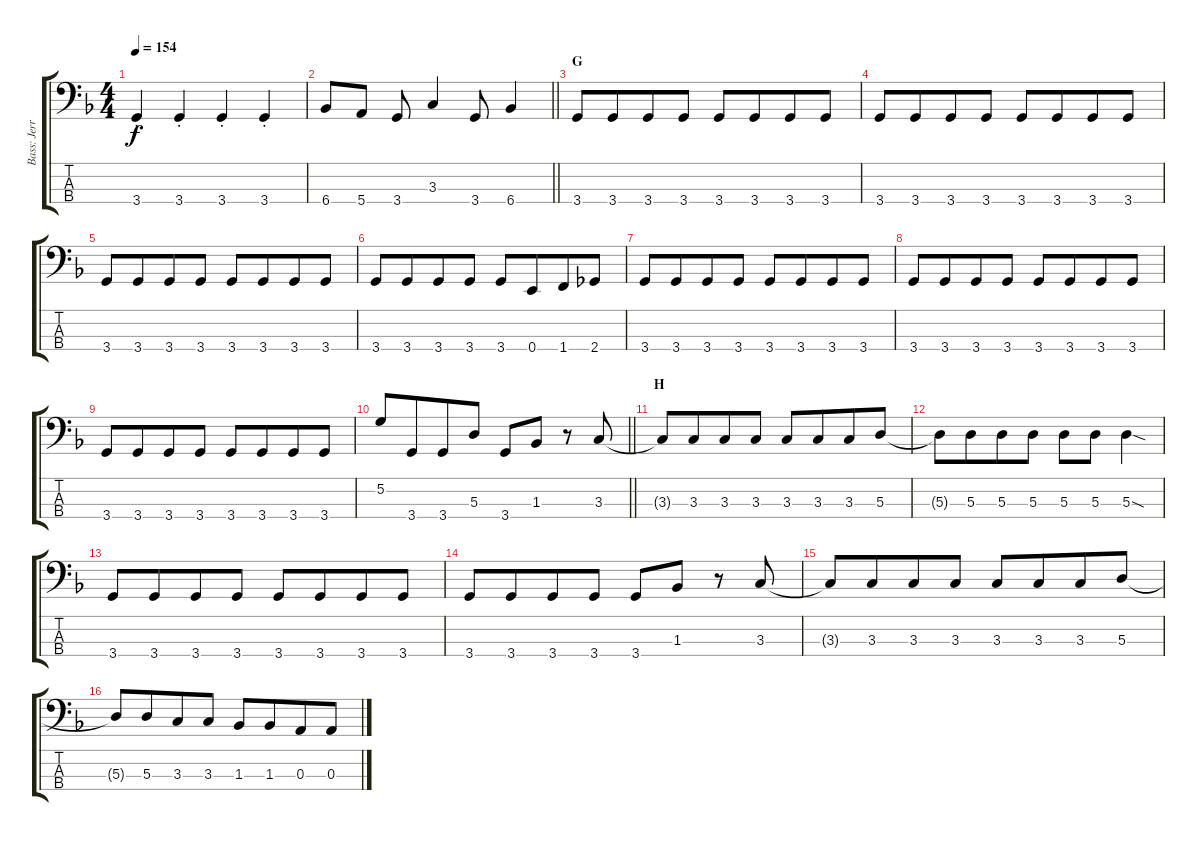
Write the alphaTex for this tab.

\track ("Bass: Jerry" "Bass: Jerr") {instrument electricbassfinger}
\staff {score tabs}
\tuning (G2 D2 A1 E1) {hide}
\ts (4 4)
\tempo 154
\clef f4
\ks f
3.4{st}.4{dy f} 3.4{st}.4 3.4{st}.4 3.4{st}.4 |
\barLineRight lightlight
6.4.8{beam merge} 5.4.8 3.4.8 3.3.4 3.4.8 6.4.4 |
\section ("" "G")
3.4.8 3.4.8{beam merge} 3.4.8 3.4.8 3.4.8 3.4.8{beam merge} 3.4.8 3.4.8 |
3.4.8 3.4.8{beam merge} 3.4.8 3.4.8 3.4.8 3.4.8{beam merge} 3.4.8 3.4.8 |
3.4.8 3.4.8{beam merge} 3.4.8 3.4.8 3.4.8 3.4.8{beam merge} 3.4.8 3.4.8 |
3.4.8 3.4.8{beam merge} 3.4.8 3.4.8 3.4.8 0.4.8{beam merge} 1.4.8 2.4.8 |
3.4.8 3.4.8{beam merge} 3.4.8 3.4.8 3.4.8 3.4.8{beam merge} 3.4.8 3.4.8 |
3.4.8 3.4.8{beam merge} 3.4.8 3.4.8 3.4.8 3.4.8{beam merge} 3.4.8 3.4.8 |
3.4.8 3.4.8{beam merge} 3.4.8 3.4.8 3.4.8 3.4.8{beam merge} 3.4.8 3.4.8 |
\barLineRight lightlight
5.2.8 3.4.8{beam merge} 3.4.8 5.3.8 3.4.8 1.3.8 r.8 3.3.8 |
\section ("" "H")
3.3{t}.8 3.3.8{beam merge} 3.3.8 3.3.8 3.3.8 3.3.8{beam merge} 3.3.8 5.3.8 |
5.3{t}.8 5.3.8{beam merge} 5.3.8 5.3.8 5.3.8 5.3.8{beam merge} 5.3{sod}.4 |
3.4.8 3.4.8{beam merge} 3.4.8 3.4.8 3.4.8 3.4.8{beam merge} 3.4.8 3.4.8 |
3.4.8 3.4.8{beam merge} 3.4.8 3.4.8 3.4.8 1.3.8 r.8 3.3.8 |
3.3{t}.8 3.3.8{beam merge} 3.3.8 3.3.8 3.3.8 3.3.8{beam merge} 3.3.8 5.3.8 |
5.3{t}.8 5.3.8{beam merge} 3.3.8 3.3.8 1.3.8 1.3.8{beam merge} 0.3.8 0.3.8
